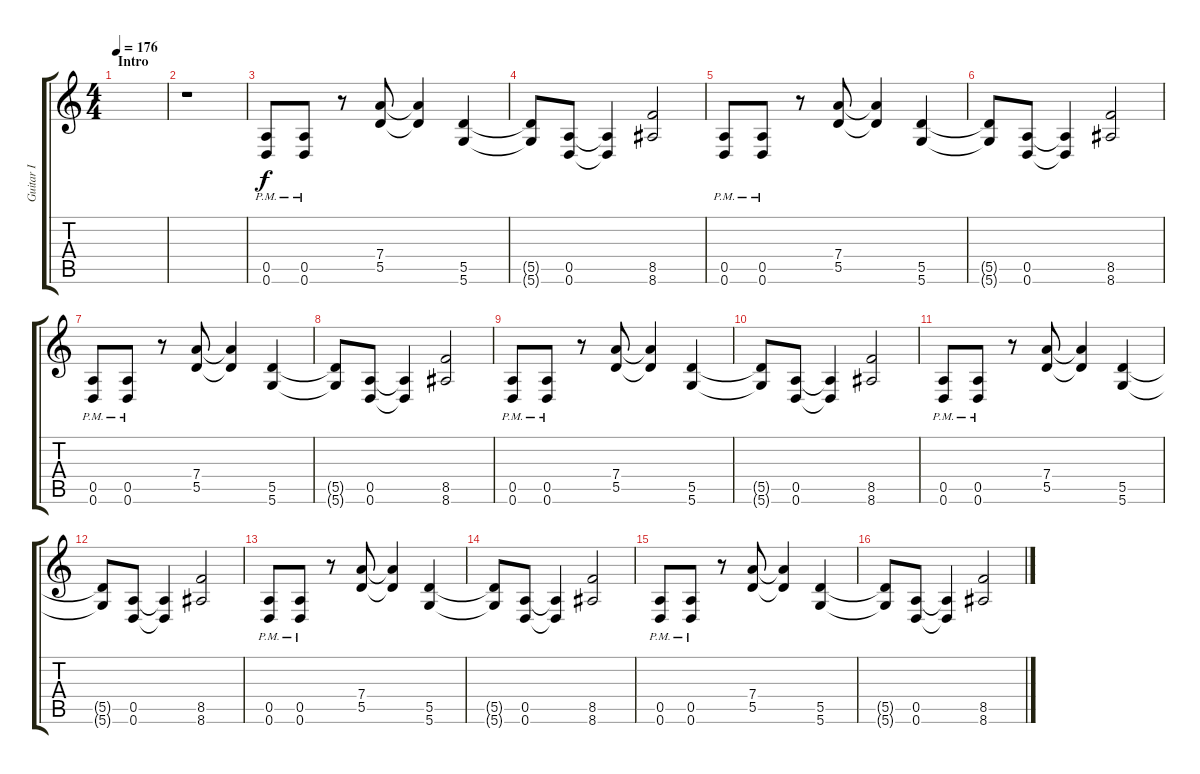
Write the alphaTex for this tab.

\track ("Guitar I" "Guitar I") {instrument distortionguitar}
\staff {score tabs}
\tuning (E4 B3 G3 D3 A2 D2) {hide}
\ts (4 4)
\section ("" "Intro")
\tempo 176
\tempo 212
\tempo 176
\clef g2
\ks c
|
r.1 |
(0.5{pm} 0.6{pm}).8 (0.5{pm} 0.6{pm}).8 r.8 (7.4 5.5).8 (7.4{t} 5.5{t}).4 (5.5 5.6).4 |
(5.5{t} 5.6{t}).8 (0.5 0.6).8 (0.5{t} 0.6{t}).4 (8.5 8.6).2 |
(0.5{pm} 0.6{pm}).8 (0.5{pm} 0.6{pm}).8 r.8 (7.4 5.5).8 (7.4{t} 5.5{t}).4 (5.5 5.6).4 |
(5.5{t} 5.6{t}).8 (0.5 0.6).8 (0.5{t} 0.6{t}).4 (8.5 8.6).2 |
(0.5{pm} 0.6{pm}).8 (0.5{pm} 0.6{pm}).8 r.8 (7.4 5.5).8 (7.4{t} 5.5{t}).4 (5.5 5.6).4 |
(5.5{t} 5.6{t}).8 (0.5 0.6).8 (0.5{t} 0.6{t}).4 (8.5 8.6).2 |
(0.5{pm} 0.6{pm}).8 (0.5{pm} 0.6{pm}).8 r.8 (7.4 5.5).8 (7.4{t} 5.5{t}).4 (5.5 5.6).4 |
(5.5{t} 5.6{t}).8 (0.5 0.6).8 (0.5{t} 0.6{t}).4 (8.5 8.6).2 |
(0.5{pm} 0.6{pm}).8 (0.5{pm} 0.6{pm}).8 r.8 (7.4 5.5).8 (7.4{t} 5.5{t}).4 (5.5 5.6).4 |
(5.5{t} 5.6{t}).8 (0.5 0.6).8 (0.5{t} 0.6{t}).4 (8.5 8.6).2 |
(0.5{pm} 0.6{pm}).8 (0.5{pm} 0.6{pm}).8 r.8 (7.4 5.5).8 (7.4{t} 5.5{t}).4 (5.5 5.6).4 |
(5.5{t} 5.6{t}).8 (0.5 0.6).8 (0.5{t} 0.6{t}).4 (8.5 8.6).2 |
(0.5{pm} 0.6{pm}).8 (0.5{pm} 0.6{pm}).8 r.8 (7.4 5.5).8 (7.4{t} 5.5{t}).4 (5.5 5.6).4 |
(5.5{t} 5.6{t}).8 (0.5 0.6).8 (0.5{t} 0.6{t}).4 (8.5 8.6).2
